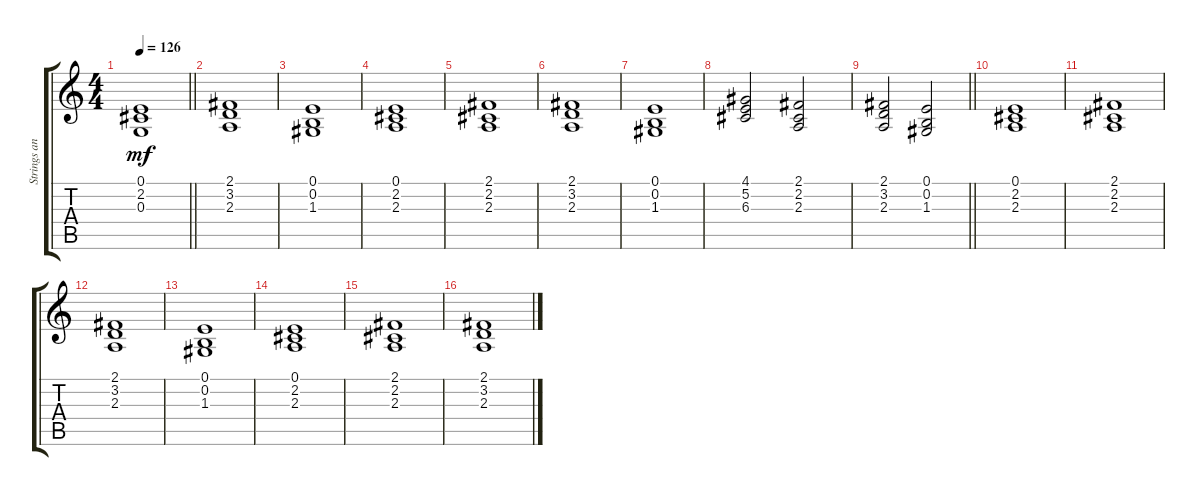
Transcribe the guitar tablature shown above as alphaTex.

\track ("Strings and Piano" "Strings an") {instrument stringensemble1}
\staff {score tabs}
\tuning (E4 B3 G3 D3 A2 E2) {hide}
\ts (4 4)
\tempo 126
\clef g2
\barLineRight lightlight
\ks c
(0.1 2.2 0.3).1{dy mf} |
\section ("" "")
(2.1 3.2 2.3).1 |
(0.1 0.2 1.3).1 |
(0.1 2.2 2.3).1 |
(2.1 2.2 2.3).1 |
(2.1 3.2 2.3).1 |
(0.1 0.2 1.3).1 |
(4.1 5.2 6.3).2 (2.1 2.2 2.3).2 |
\barLineRight lightlight
(2.1 3.2 2.3).2 (0.1 0.2 1.3).2 |
\section ("" "")
(0.1 2.2 2.3).1 |
(2.1 2.2 2.3).1 |
(2.1 3.2 2.3).1 |
(0.1 0.2 1.3).1 |
(0.1 2.2 2.3).1 |
(2.1 2.2 2.3).1 |
(2.1 3.2 2.3).1
